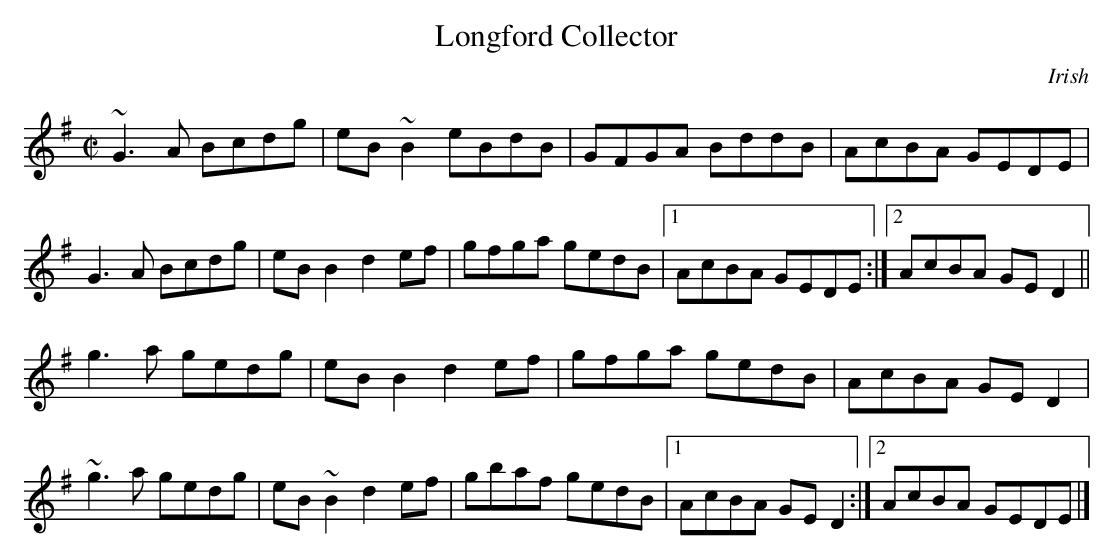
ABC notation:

X:1
T:Longford Collector
M:C|
K:G
~G3 A Bcdg | eB ~B2 eBdB | GFGA BddB | AcBA GEDE |
G3 A Bcdg | eB B2 d2 ef | gfga gedB |1 AcBA GEDE :|2 AcBA GE D2 ||
g3 a gedg | eB B2 d2 ef | gfga gedB | AcBA GE D2 |
~g3 a gedg | eB ~B2 d2 ef | gbaf gedB |1 AcBA GE D2 :|2 AcBA GEDE |]
